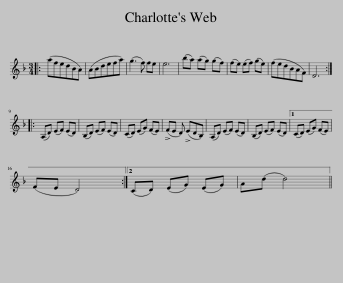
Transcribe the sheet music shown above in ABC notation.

X:1
L:1/8
M:3/4
I:linebreak $
K:Dmin
V:1 treble
V:1
|: (afedBA) | (ABdefa) | (g3 f) fe | e6 | (ba) (ag) (gf) | %5
 (fe) (ef) (ge) | (fedBAF) | D6 ::$ (A,D) (EF) (ED) | (B,D) (EF) (ED) | %10
 (CD) (EG) (FE) | (!>!FE D) (!>!EDB,) | (A,D) (EF) (ED) | (B,D) (EF) (ED) |1 (CD) (EG) (FE) |$ %15
 (FE D4) :|2 (CD) (EG) (EG) | A(d d4) || %18
